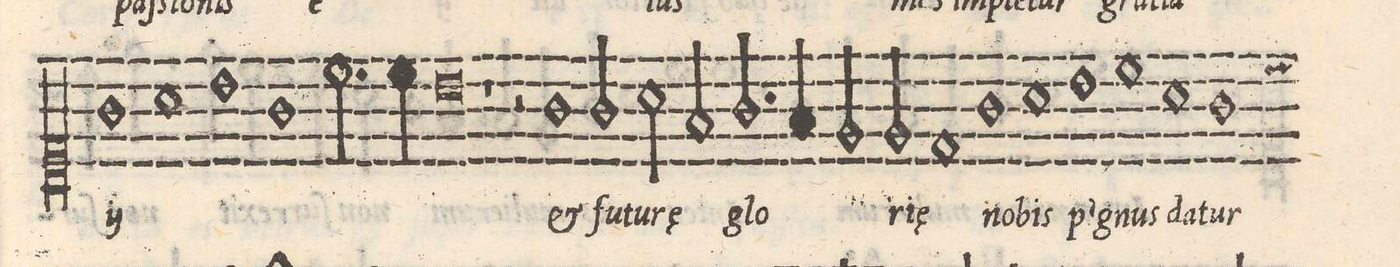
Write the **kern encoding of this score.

**kern	**text
*I"CANTVS	*
*clefC1	*
*k[]	*
*met(C|)	*
*M2/1	*
*	*ij
1g	me(n)s
1a	im-
=34-	=34-
1b	-ple-
1g	-tur
=35-	=35-
2.cc\	gra-
4cc\	-ti-
0b	-a
*	*Xij
=36-	=36-
1r	.
=37-	=37-
2r	.
1g	et
2g/	fu-
=38-	=38-
2a\	-tu-
2f/	-rę
2.g/	glo-
4f/	.
=39-	=39-
2e/	.
2e/	-ri-
1d	-ę
=40-	=40-
1g	no-
1a	-bis
=41-	=41-
1b	pi-
1cc	-gnus
=42-	=42-
1a	da-
1g	-tur
*custos:cc	*
=43-	=43-
*-	*-
